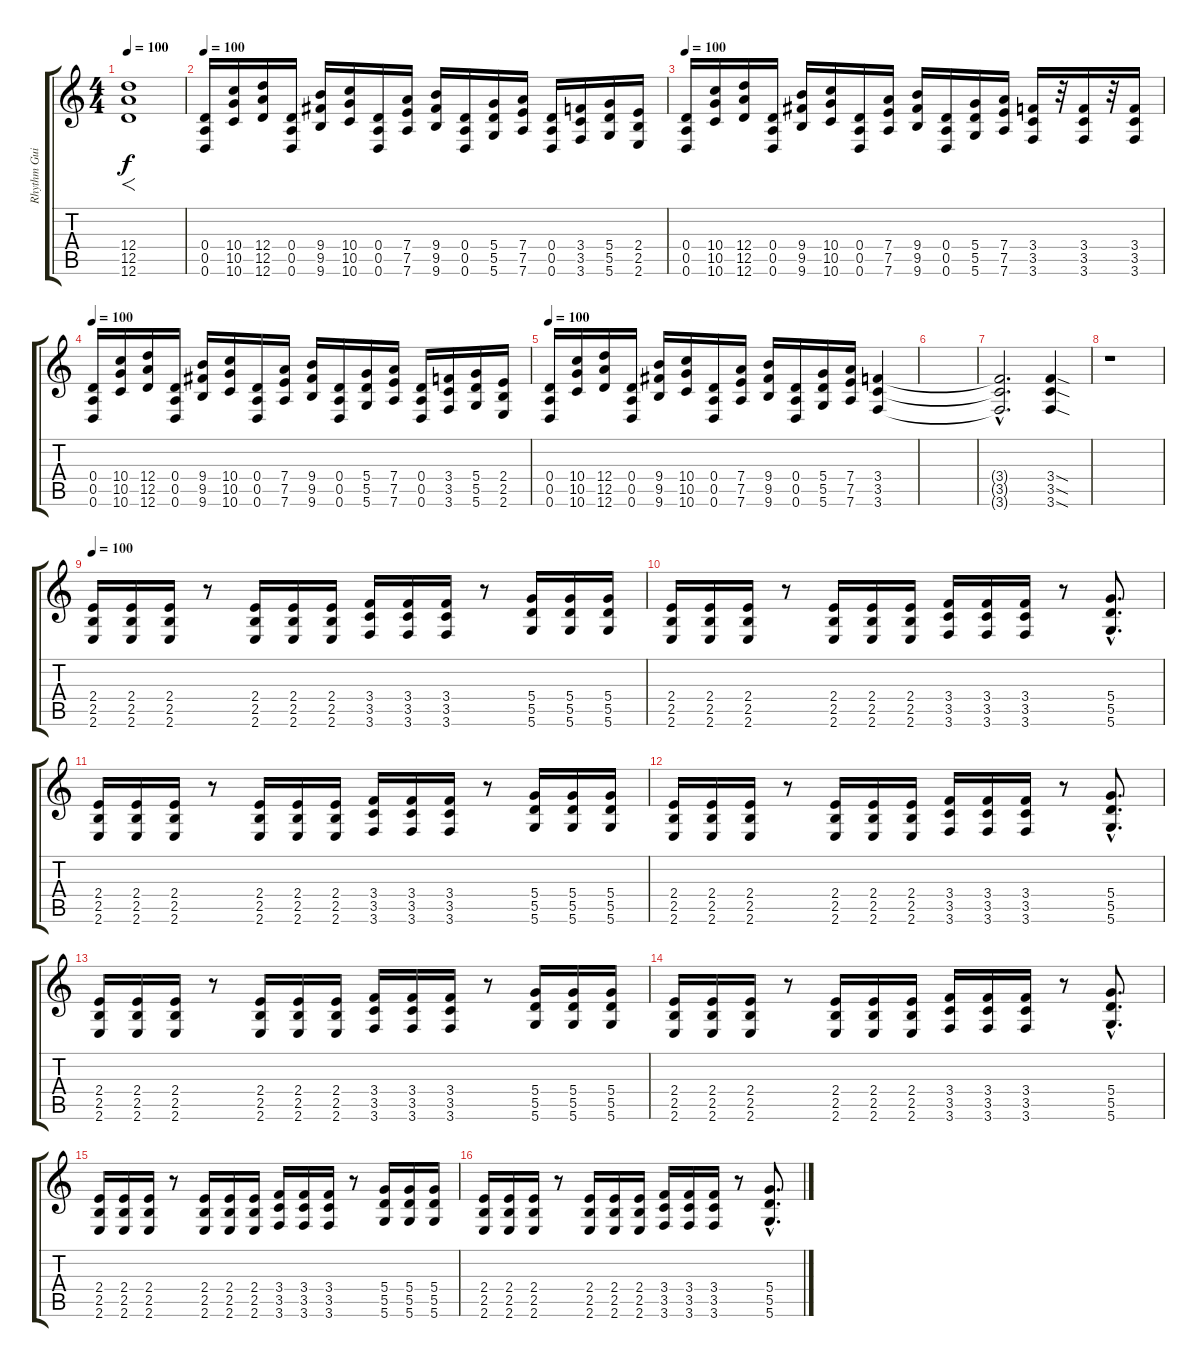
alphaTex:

\track ("Rhythm Guitar" "Rhythm Gui") {instrument distortionguitar}
\staff {score tabs}
\tuning (E4 B3 G3 D3 A2 D2) {hide}
\ts (4 4)
\tempo 100
\clef g2
\ks c
(12.4 12.5 12.6).1{f dy f} |
\tempo 100
(0.4 0.5 0.6).16 (10.4 10.5 10.6).16 (12.4 12.5 12.6).16 (0.4 0.5 0.6).16 (9.4 9.5 9.6).16 (10.4 10.5 10.6).16 (0.4 0.5 0.6).16 (7.4 7.5 7.6).16 (9.4 9.5 9.6).16 (0.4 0.5 0.6).16 (5.4 5.5 5.6).16 (7.4 7.5 7.6).16 (0.4 0.5 0.6).16 (3.4 3.5 3.6).16 (5.4 5.5 5.6).16 (2.4 2.5 2.6).16 |
\tempo 100
(0.4 0.5 0.6).16 (10.4 10.5 10.6).16 (12.4 12.5 12.6).16 (0.4 0.5 0.6).16 (9.4 9.5 9.6).16 (10.4 10.5 10.6).16 (0.4 0.5 0.6).16 (7.4 7.5 7.6).16 (9.4 9.5 9.6).16 (0.4 0.5 0.6).16 (5.4 5.5 5.6).16 (7.4 7.5 7.6).16 (3.4 3.5 3.6).16 r.32 (3.4 3.5 3.6).16 r.32 (3.4 3.5 3.6).16 |
\tempo 100
(0.4 0.5 0.6).16 (10.4 10.5 10.6).16 (12.4 12.5 12.6).16 (0.4 0.5 0.6).16 (9.4 9.5 9.6).16 (10.4 10.5 10.6).16 (0.4 0.5 0.6).16 (7.4 7.5 7.6).16 (9.4 9.5 9.6).16 (0.4 0.5 0.6).16 (5.4 5.5 5.6).16 (7.4 7.5 7.6).16 (0.4 0.5 0.6).16 (3.4 3.5 3.6).16 (5.4 5.5 5.6).16 (2.4 2.5 2.6).16 |
\tempo 100
(0.4 0.5 0.6).16 (10.4 10.5 10.6).16 (12.4 12.5 12.6).16 (0.4 0.5 0.6).16 (9.4 9.5 9.6).16 (10.4 10.5 10.6).16 (0.4 0.5 0.6).16 (7.4 7.5 7.6).16 (9.4 9.5 9.6).16 (0.4 0.5 0.6).16 (5.4 5.5 5.6).16 (7.4 7.5 7.6).16 (3.4 3.5 3.6).4 |
|
(3.4{hac t} 3.5{hac t} 3.6{hac t}).2{d} (3.4{sod} 3.5{sod} 3.6{sod}).4 |
r.1 |
\tempo 100
(2.4 2.5 2.6).16 (2.4 2.5 2.6).16 (2.4 2.5 2.6).16 r.8 (2.4 2.5 2.6).16 (2.4 2.5 2.6).16 (2.4 2.5 2.6).16 (3.4 3.5 3.6).16 (3.4 3.5 3.6).16 (3.4 3.5 3.6).16 r.8 (5.4 5.5 5.6).16 (5.4 5.5 5.6).16 (5.4 5.5 5.6).16 |
(2.4 2.5 2.6).16 (2.4 2.5 2.6).16 (2.4 2.5 2.6).16 r.8 (2.4 2.5 2.6).16 (2.4 2.5 2.6).16 (2.4 2.5 2.6).16 (3.4 3.5 3.6).16 (3.4 3.5 3.6).16 (3.4 3.5 3.6).16 r.8 (5.4{hac} 5.5{hac} 5.6{hac}).8{d} |
(2.4 2.5 2.6).16 (2.4 2.5 2.6).16 (2.4 2.5 2.6).16 r.8 (2.4 2.5 2.6).16 (2.4 2.5 2.6).16 (2.4 2.5 2.6).16 (3.4 3.5 3.6).16 (3.4 3.5 3.6).16 (3.4 3.5 3.6).16 r.8 (5.4 5.5 5.6).16 (5.4 5.5 5.6).16 (5.4 5.5 5.6).16 |
(2.4 2.5 2.6).16 (2.4 2.5 2.6).16 (2.4 2.5 2.6).16 r.8 (2.4 2.5 2.6).16 (2.4 2.5 2.6).16 (2.4 2.5 2.6).16 (3.4 3.5 3.6).16 (3.4 3.5 3.6).16 (3.4 3.5 3.6).16 r.8 (5.4{hac} 5.5{hac} 5.6{hac}).8{d} |
(2.4 2.5 2.6).16 (2.4 2.5 2.6).16 (2.4 2.5 2.6).16 r.8 (2.4 2.5 2.6).16 (2.4 2.5 2.6).16 (2.4 2.5 2.6).16 (3.4 3.5 3.6).16 (3.4 3.5 3.6).16 (3.4 3.5 3.6).16 r.8 (5.4 5.5 5.6).16 (5.4 5.5 5.6).16 (5.4 5.5 5.6).16 |
(2.4 2.5 2.6).16 (2.4 2.5 2.6).16 (2.4 2.5 2.6).16 r.8 (2.4 2.5 2.6).16 (2.4 2.5 2.6).16 (2.4 2.5 2.6).16 (3.4 3.5 3.6).16 (3.4 3.5 3.6).16 (3.4 3.5 3.6).16 r.8 (5.4{hac} 5.5{hac} 5.6{hac}).8{d} |
(2.4 2.5 2.6).16 (2.4 2.5 2.6).16 (2.4 2.5 2.6).16 r.8 (2.4 2.5 2.6).16 (2.4 2.5 2.6).16 (2.4 2.5 2.6).16 (3.4 3.5 3.6).16 (3.4 3.5 3.6).16 (3.4 3.5 3.6).16 r.8 (5.4 5.5 5.6).16 (5.4 5.5 5.6).16 (5.4 5.5 5.6).16 |
(2.4 2.5 2.6).16 (2.4 2.5 2.6).16 (2.4 2.5 2.6).16 r.8 (2.4 2.5 2.6).16 (2.4 2.5 2.6).16 (2.4 2.5 2.6).16 (3.4 3.5 3.6).16 (3.4 3.5 3.6).16 (3.4 3.5 3.6).16 r.8 (5.4{hac} 5.5{hac} 5.6{hac}).8{d}
